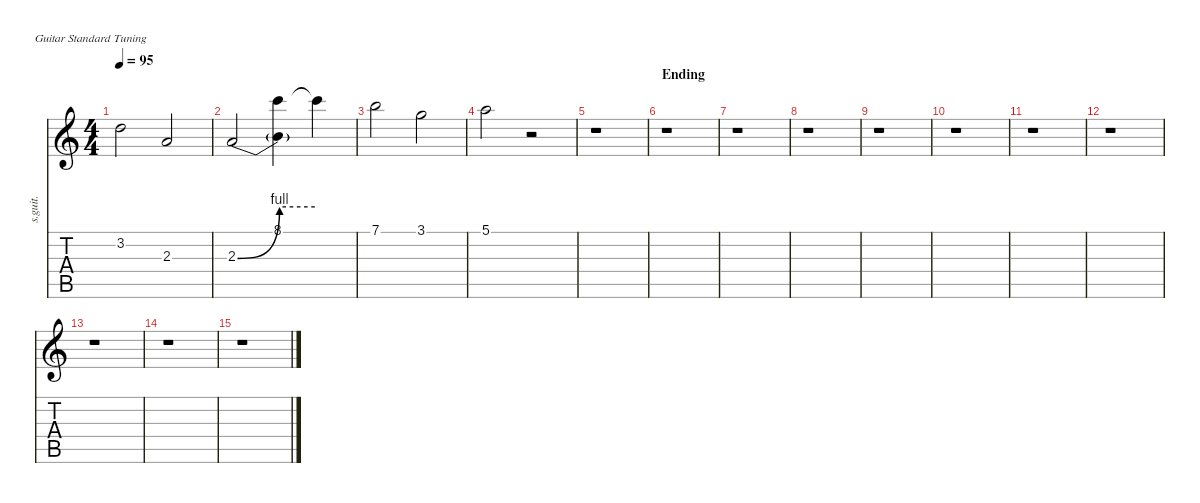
\defaultSystemsLayout 4
\hideDynamics
\bracketExtendMode nobrackets
\track ("Amy Lee (Backing Vocals)" "s.guit.") {instrument oboe}
\staff {score tabs}
\tuning (E4 B3 G3 D3 A2 E2)
\displaytranspose 12
\ts (4 4)
\tempo 95
\clef g2
\ks c
3.2.2{lyrics (0 "") lyrics (1 "") lyrics (2 "") lyrics (3 "") lyrics (4 "") dy f} 2.3.2{lyrics (0 "") lyrics (1 "") lyrics (2 "") lyrics (3 "") lyrics (4 "")} |
2.3{be (bend 0 0 60 4)}.2{lyrics (0 "") lyrics (1 "") lyrics (2 "") lyrics (3 "") lyrics (4 "")} (8.1 2.3{be (hold 0 4 60 4) t}).4{lyrics (0 "") lyrics (1 "") lyrics (2 "") lyrics (3 "") lyrics (4 "")} 8.1{t}.4{lyrics (0 "") lyrics (1 "") lyrics (2 "") lyrics (3 "") lyrics (4 "")} |
7.1.2{lyrics (0 "") lyrics (1 "") lyrics (2 "") lyrics (3 "") lyrics (4 "")} 3.1.2{lyrics (0 "") lyrics (1 "") lyrics (2 "") lyrics (3 "") lyrics (4 "")} |
5.1.2{lyrics (0 "") lyrics (1 "") lyrics (2 "") lyrics (3 "") lyrics (4 "")} r.2 |
r.1 |
\section ("" "Ending")
r.1 |
r.1 |
r.1 |
r.1 |
r.1 |
r.1 |
r.1 |
r.1 |
r.1 |
r.1
